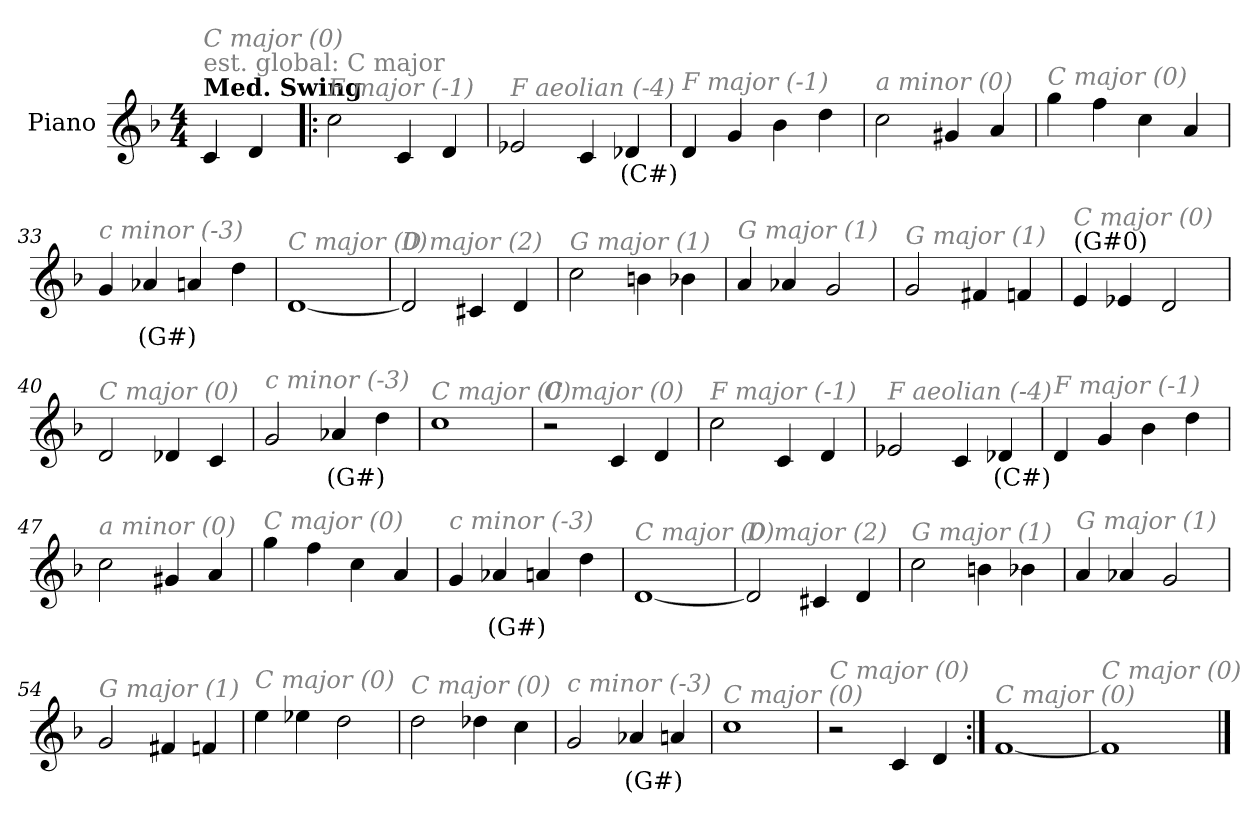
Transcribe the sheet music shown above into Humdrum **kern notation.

**kern	**text
*part1	*part1
*staff1	*staff1
*I"Piano	*
*I'Pno.	*
*clefG2	*
*k[b-]	*
*M4/4	*
=1	=1
!LO:TX:B:t=Med. Swing	!
!LO:TX:a:color=#808080:t=est. global&colon; C major	!
!LO:TX:i:color=#808080:t=C major (0)	!
4c/	.
4d/	.
=28!|:	=28!|:
!LO:TX:i:color=#808080:t=F major (-1)	!
2cc\	.
4c/	.
4d/	.
=29	=29
!LO:TX:i:color=#808080:t=F aeolian (-4)	!
2e-X/	.
4c/	.
4d-Xi/	(C#)
=30	=30
!LO:TX:i:color=#808080:t=F major (-1)	!
4d/	.
4g/	.
4b-\	.
4dd\	.
=31	=31
!LO:TX:i:color=#808080:t=a minor (0)	!
2cc\	.
4g#X/	.
4a/	.
!!LO:LB:g=z
=32	=32
!LO:TX:i:color=#808080:t=C major (0)	!
4gg\	.
4ff\	.
4cc\	.
4a/	.
=33	=33
!LO:TX:i:color=#808080:t=c minor (-3)	!
4g/	.
4a-Xi/	(G#)
4a/	.
4dd\	.
=34	=34
!LO:TX:i:color=#808080:t=C major (0)	!
[1d	.
=35	=35
!LO:TX:i:color=#808080:t=D major (2)	!
2d/]	.
4c#X/	.
4d/	.
!!LO:LB:g=z
=36	=36
!LO:TX:i:color=#808080:t=G major (1)	!
2cc\	.
4bn\	.
4b-X\	.
=37	=37
!LO:TX:i:color=#808080:t=G major (1)	!
4a/	.
4a-X/	.
2g/	.
=38	=38
!LO:TX:i:color=#808080:t=G major (1)	!
2g/	.
4f#X/	.
4fn/	.
=39	=39
!LO:TX:a:t=(G#0)	!
!LO:TX:i:color=#808080:t=C major (0)	!
4e/	.
4e-X/	.
2d/	.
!!LO:LB:g=z
=40	=40
!LO:TX:i:color=#808080:t=C major (0)	!
2d/	.
4d-X/	.
4c/	.
=41	=41
!LO:TX:i:color=#808080:t=c minor (-3)	!
2g/	.
4a-Xi/	(G#)
4dd\	.
=42	=42
!LO:TX:i:color=#808080:t=C major (0)	!
1cc	.
=43	=43
!LO:TX:i:color=#808080:t=C major (0)	!
2r	.
4c/	.
4d/	.
!!LO:LB:g=z
=44	=44
!LO:TX:i:color=#808080:t=F major (-1)	!
2cc\	.
4c/	.
4d/	.
=45	=45
!LO:TX:i:color=#808080:t=F aeolian (-4)	!
2e-X/	.
4c/	.
4d-Xi/	(C#)
=46	=46
!LO:TX:i:color=#808080:t=F major (-1)	!
4d/	.
4g/	.
4b-\	.
4dd\	.
=47	=47
!LO:TX:i:color=#808080:t=a minor (0)	!
2cc\	.
4g#X/	.
4a/	.
!!LO:LB:g=z
=48	=48
!LO:TX:i:color=#808080:t=C major (0)	!
4gg\	.
4ff\	.
4cc\	.
4a/	.
=49	=49
!LO:TX:i:color=#808080:t=c minor (-3)	!
4g/	.
4a-Xi/	(G#)
4a/	.
4dd\	.
=50	=50
!LO:TX:i:color=#808080:t=C major (0)	!
[1d	.
=51	=51
!LO:TX:i:color=#808080:t=D major (2)	!
2d/]	.
4c#X/	.
4d/	.
!!LO:LB:g=z
=52	=52
!LO:TX:i:color=#808080:t=G major (1)	!
2cc\	.
4bn\	.
4b-X\	.
=53	=53
!LO:TX:i:color=#808080:t=G major (1)	!
4a/	.
4a-X/	.
2g/	.
=54	=54
!LO:TX:i:color=#808080:t=G major (1)	!
2g/	.
4f#X/	.
4fn/	.
=55	=55
!LO:TX:i:color=#808080:t=C major (0)	!
4ee\	.
4ee-X\	.
2dd\	.
!!LO:LB:g=z
=56	=56
!LO:TX:i:color=#808080:t=C major (0)	!
2dd\	.
4dd-X\	.
4cc\	.
=57	=57
!LO:TX:i:color=#808080:t=c minor (-3)	!
2g/	.
4a-Xi/	(G#)
4a/	.
=58	=58
!LO:TX:i:color=#808080:t=C major (0)	!
1cc	.
=59	=59
!LO:TX:i:color=#808080:t=C major (0)	!
2r	.
4c/	.
4d/	.
=60:|!	=60:|!
!LO:TX:i:color=#808080:t=C major (0)	!
[1f	.
=61	=61
!LO:TX:i:color=#808080:t=C major (0)	!
1f]	.
==	==
*-	*-
